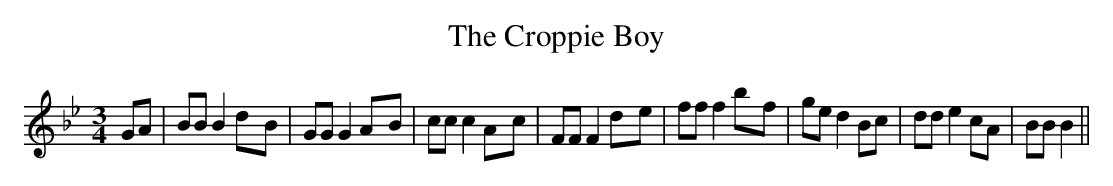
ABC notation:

X:1
T:The Croppie Boy
M:3/4
L:1/8
K:Bb
 GA| BB B2d-B| GG G2A-B| cc c2A-c| FF F2d-e| ff f2b-f| ge d2 Bc| dd e2 cA|\
 BB B2||
